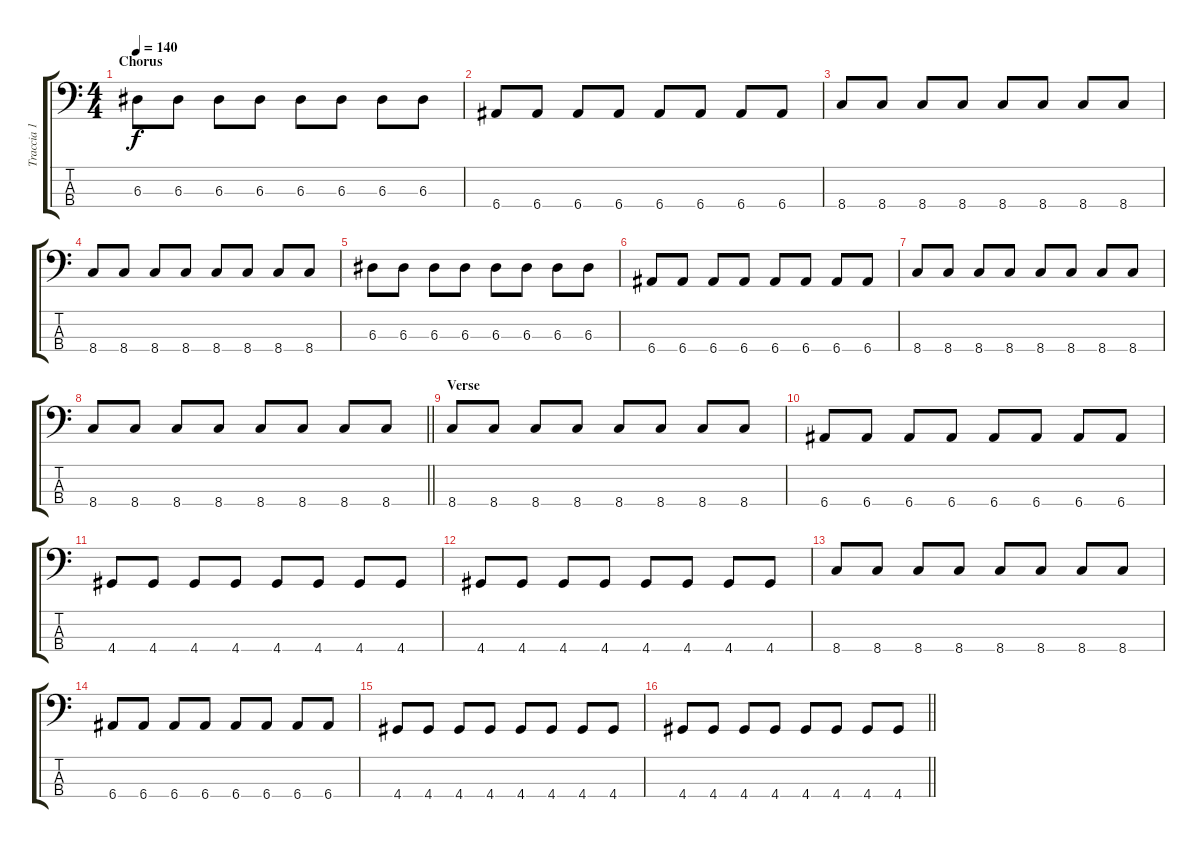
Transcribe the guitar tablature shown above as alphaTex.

\track ("Traccia 1" "Traccia 1") {instrument electricbassfinger}
\staff {score tabs}
\tuning (G2 D2 A1 E1) {hide}
\ts (4 4)
\section ("" "Chorus")
\tempo 140
\clef f4
\ks c
6.3.8{dy f} 6.3.8 6.3.8 6.3.8 6.3.8 6.3.8 6.3.8 6.3.8 |
6.4.8 6.4.8 6.4.8 6.4.8 6.4.8 6.4.8 6.4.8 6.4.8 |
8.4.8 8.4.8 8.4.8 8.4.8 8.4.8 8.4.8 8.4.8 8.4.8 |
8.4.8 8.4.8 8.4.8 8.4.8 8.4.8 8.4.8 8.4.8 8.4.8 |
6.3.8 6.3.8 6.3.8 6.3.8 6.3.8 6.3.8 6.3.8 6.3.8 |
6.4.8 6.4.8 6.4.8 6.4.8 6.4.8 6.4.8 6.4.8 6.4.8 |
8.4.8 8.4.8 8.4.8 8.4.8 8.4.8 8.4.8 8.4.8 8.4.8 |
\barLineRight lightlight
8.4.8 8.4.8 8.4.8 8.4.8 8.4.8 8.4.8 8.4.8 8.4.8 |
\section ("" "Verse")
8.4.8 8.4.8 8.4.8 8.4.8 8.4.8 8.4.8 8.4.8 8.4.8 |
6.4.8 6.4.8 6.4.8 6.4.8 6.4.8 6.4.8 6.4.8 6.4.8 |
4.4.8 4.4.8 4.4.8 4.4.8 4.4.8 4.4.8 4.4.8 4.4.8 |
4.4.8 4.4.8 4.4.8 4.4.8 4.4.8 4.4.8 4.4.8 4.4.8 |
8.4.8 8.4.8 8.4.8 8.4.8 8.4.8 8.4.8 8.4.8 8.4.8 |
6.4.8 6.4.8 6.4.8 6.4.8 6.4.8 6.4.8 6.4.8 6.4.8 |
4.4.8 4.4.8 4.4.8 4.4.8 4.4.8 4.4.8 4.4.8 4.4.8 |
\barLineRight lightlight
4.4.8 4.4.8 4.4.8 4.4.8 4.4.8 4.4.8 4.4.8 4.4.8
